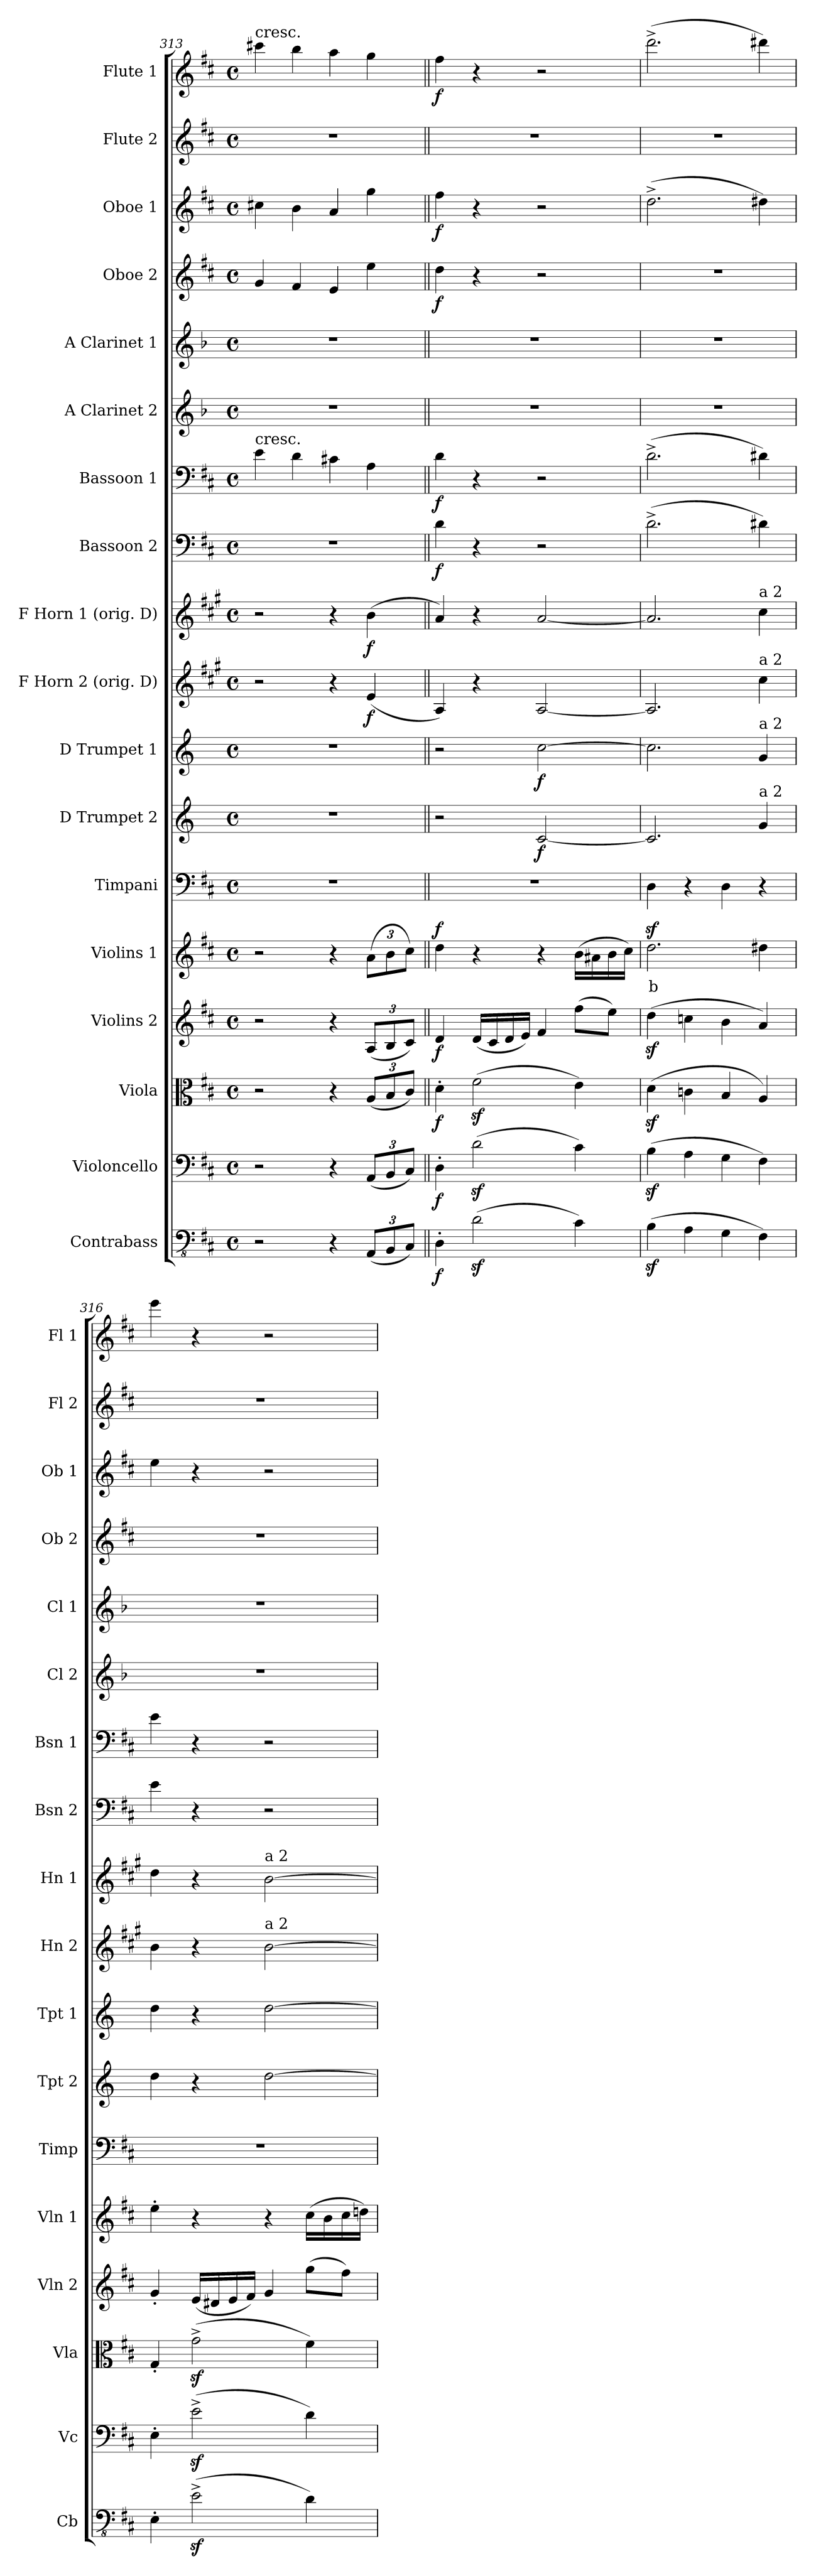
**kern	**dynam	**kern	**dynam	**kern	**dynam	**kern	**dynam	**kern	**text	**dynam	**kern	**kern	**dynam	**kern	**dynam	**kern	**dynam	**kern	**dynam	**kern	**dynam	**kern	**dynam	**kern	**kern	**kern	**dynam	**kern	**dynam	**kern	**kern	**dynam
*part18	*part18	*part17	*part17	*part16	*part16	*part15	*part15	*part14	*part14	*part14	*part13	*part12	*part12	*part11	*part11	*part10	*part10	*part9	*part9	*part8	*part8	*part7	*part7	*part6	*part5	*part4	*part4	*part3	*part3	*part2	*part1	*part1
*staff18	*staff18	*staff17	*staff17	*staff16	*staff16	*staff15	*staff15	*staff14	*staff14	*staff14	*staff13	*staff12	*staff12	*staff11	*staff11	*staff10	*staff10	*staff9	*staff9	*staff8	*staff8	*staff7	*staff7	*staff6	*staff5	*staff4	*staff4	*staff3	*staff3	*staff2	*staff1	*staff1
*I"Contrabass	*	*I"Violoncello	*	*I"Viola	*	*I"Violins 2	*	*I"Violins 1	*	*	*I"Timpani	*I"D Trumpet 2	*	*I"D Trumpet 1	*	*I"F Horn 2 (orig.  D)	*	*I"F Horn 1 (orig.  D)	*	*I"Bassoon 2	*	*I"Bassoon 1	*	*I"A Clarinet 2	*I"A Clarinet 1	*I"Oboe 2	*	*I"Oboe 1	*	*I"Flute 2	*I"Flute 1	*
*I'Cb	*	*I'Vc	*	*I'Vla	*	*I'Vln 2	*	*I'Vln 1	*	*	*I'Timp	*I'Tpt 2	*	*I'Tpt 1	*	*I'Hn 2	*	*I'Hn 1	*	*I'Bsn 2	*	*I'Bsn 1	*	*I'Cl 2	*I'Cl 1	*I'Ob 2	*	*I'Ob 1	*	*I'Fl 2	*I'Fl 1	*
!!LO:PB:g=z
*clefFv4	*	*clefF4	*	*clefC3	*	*clefG2	*	*clefG2	*	*	*clefF4	*clefG2	*	*clefG2	*	*clefG2	*	*clefG2	*	*clefF4	*	*clefF4	*	*clefG2	*clefG2	*clefG2	*	*clefG2	*	*clefG2	*clefG2	*
*	*	*	*	*	*	*	*	*	*	*	*	*ITrd-1c-2	*	*ITrd-1c-2	*	*ITrd4c7	*	*ITrd4c7	*	*	*	*	*	*ITrd2c3	*ITrd2c3	*	*	*	*	*	*	*
*k[f#c#]	*	*k[f#c#]	*	*k[f#c#]	*	*k[f#c#]	*	*k[f#c#]	*	*	*k[f#c#]	*k[f#c#]	*	*k[f#c#]	*	*k[f#c#]	*	*k[f#c#]	*	*k[f#c#]	*	*k[f#c#]	*	*k[f#c#]	*k[f#c#]	*k[f#c#]	*	*k[f#c#]	*	*k[f#c#]	*k[f#c#]	*
*M4/4	*	*M4/4	*	*M4/4	*	*M4/4	*	*M4/4	*	*	*M4/4	*M4/4	*	*M4/4	*	*M4/4	*	*M4/4	*	*M4/4	*	*M4/4	*	*M4/4	*M4/4	*M4/4	*	*M4/4	*	*M4/4	*M4/4	*
*met(c)	*	*met(c)	*	*met(c)	*	*met(c)	*	*met(c)	*	*	*met(c)	*met(c)	*	*met(c)	*	*met(c)	*	*met(c)	*	*met(c)	*	*met(c)	*	*met(c)	*met(c)	*met(c)	*	*met(c)	*	*met(c)	*met(c)	*
=313	=313	=313	=313	=313	=313	=313	=313	=313	=313	=313	=313	=313	=313	=313	=313	=313	=313	=313	=313	=313	=313	=313	=313	=313	=313	=313	=313	=313	=313	=313	=313	=313
!	!	!	!	!	!	!	!	!	!	!	!	!	!	!	!	!	!	!	!	!	!	!	!	!	!	!	!	!	!	!	!LO:TX:a:t=cresc.	!
!	!	!	!	!	!	!	!	!	!	!	!	!	!	!	!	!	!	!	!	!	!	!LO:TX:a:t=cresc.	!	!	!	!	!	!	!	!	!	!
2r	.	2r	.	2r	.	2r	.	2r	.	.	1r	1r	.	1r	.	2r	.	2r	.	1r	.	4e\	.	1r	1r	4g/	.	4cc#X\	.	1r	4ccc#X\	.
.	.	.	.	.	.	.	.	.	.	.	.	.	.	.	.	.	.	.	.	.	.	4d\	.	.	.	4f#/	.	4b\	.	.	4bb\	.
4r	.	4r	.	4r	.	4r	.	4r	.	.	.	.	.	.	.	4r	.	4r	.	.	.	4c#X\	.	.	.	4e/	.	4a/	.	.	4aa\	.
*Xbrackettup	*	*Xbrackettup	*	*Xbrackettup	*	*Xbrackettup	*	*Xbrackettup	*	*	*	*	*	*	*	*	*	*	*	*	*	*	*	*	*	*	*	*	*	*	*	*
!	!	!	!	!	!	!	!	!	!	!	!	!	!	!	!	!	!LO:DY:b	!	!LO:DY:b	!	!	!	!	!	!	!	!	!	!	!	!	!
(<12AAA/L	.	(<12AA/L	.	(<12A/L	.	(<12A/L	.	(>12a\L	.	.	.	.	.	.	.	(<4A/	f	(>4e\	f	.	.	4A\	.	.	.	4ee\	.	4gg\	.	.	4gg\	.
12BBB/	.	12BB/	.	12B/	.	12B/	.	12b\	.	.	.	.	.	.	.	.	.	.	.	.	.	.	.	.	.	.	.	.	.	.	.	.
12CC#/J)	.	12C#/J)	.	12c#/J)	.	12c#/J)	.	12cc#\J)	.	.	.	.	.	.	.	.	.	.	.	.	.	.	.	.	.	.	.	.	.	.	.	.
=314||	=314||	=314||	=314||	=314||	=314||	=314||	=314||	=314||	=314||	=314||	=314||	=314||	=314||	=314||	=314||	=314||	=314||	=314||	=314||	=314||	=314||	=314||	=314||	=314||	=314||	=314||	=314||	=314||	=314||	=314||	=314||	=314||
!	!LO:DY:b	!	!LO:DY:b	!	!LO:DY:b	!	!LO:DY:b	!	!	!LO:DY:b	!	!	!	!	!	!	!	!	!	!	!LO:DY:b	!	!LO:DY:b	!	!	!	!LO:DY:b	!	!LO:DY:b	!	!	!LO:DY:b
4DD'\	f	4D'\	f	4d'\	f	4d/	f	4dd\	.	f	1r	2r	.	2r	.	4D/)	.	4d/)	.	4d\	f	4d\	f	1r	1r	4dd\	f	4ff#\	f	1r	4ff#\	f
(>2Dz<\	.	(>2dz<\	.	(>2f#z<\	.	(<16d/LL	.	4r	.	.	.	.	.	.	.	4r	.	4r	.	4r	.	4r	.	.	.	4r	.	4r	.	.	4r	.
.	.	.	.	.	.	16c#/	.	.	.	.	.	.	.	.	.	.	.	.	.	.	.	.	.	.	.	.	.	.	.	.	.	.
.	.	.	.	.	.	16d/	.	.	.	.	.	.	.	.	.	.	.	.	.	.	.	.	.	.	.	.	.	.	.	.	.	.
.	.	.	.	.	.	16e/JJ)	.	.	.	.	.	.	.	.	.	.	.	.	.	.	.	.	.	.	.	.	.	.	.	.	.	.
!	!	!	!	!	!	!	!	!	!	!	!	!	!LO:DY:b	!	!LO:DY:b	!	!	!	!	!	!	!	!	!	!	!	!	!	!	!	!	!
.	.	.	.	.	.	4f#/	.	4r	.	.	.	[2d/	f	[2dd\	f	[2D/	.	[2d/	.	2r	.	2r	.	.	.	2r	.	2r	.	.	2r	.
4C#\)	.	4c#\)	.	4e\)	.	(>8ff#\L	.	(>16b\LL	.	.	.	.	.	.	.	.	.	.	.	.	.	.	.	.	.	.	.	.	.	.	.	.
.	.	.	.	.	.	.	.	16a#X\	.	.	.	.	.	.	.	.	.	.	.	.	.	.	.	.	.	.	.	.	.	.	.	.
.	.	.	.	.	.	8ee\J)	.	16b\	.	.	.	.	.	.	.	.	.	.	.	.	.	.	.	.	.	.	.	.	.	.	.	.
.	.	.	.	.	.	.	.	16cc#\JJ)	.	.	.	.	.	.	.	.	.	.	.	.	.	.	.	.	.	.	.	.	.	.	.	.
=315	=315	=315	=315	=315	=315	=315	=315	=315	=315	=315	=315	=315	=315	=315	=315	=315	=315	=315	=315	=315	=315	=315	=315	=315	=315	=315	=315	=315	=315	=315	=315	=315
!	!	!	!	!	!	!	!	!	!LO:LY:b:color=#FF0000	!	!	!	!	!	!	!	!	!	!	!	!	!	!	!	!	!	!	!	!	!	!	!
(>4BBz<\	.	(>4Bz<\	.	(>4dz<\	.	(>4ddz<\	.	2.ddz<\	b	.	4D\	2.d/]	.	2.dd\]	.	2.D/]	.	2.d/]	.	(>2.d^\	.	(>2.d^\	.	1r	1r	1r	.	(>2.dd^\	.	1r	(>2.ddd^\	.
4AA\	.	4A\	.	4cn\	.	4ccn\	.	.	.	.	4r	.	.	.	.	.	.	.	.	.	.	.	.	.	.	.	.	.	.	.	.	.
4GG\	.	4G\	.	4B/	.	4b\	.	.	.	.	4D\	.	.	.	.	.	.	.	.	.	.	.	.	.	.	.	.	.	.	.	.	.
!	!	!	!	!	!	!	!	!	!	!	!	!	!	!	!	!	!	!LO:TX:a:t=a 2	!	!	!	!	!	!	!	!	!	!	!	!	!	!
!	!	!	!	!	!	!	!	!	!	!	!	!	!	!	!	!LO:TX:a:t=a 2	!	!	!	!	!	!	!	!	!	!	!	!	!	!	!	!
!	!	!	!	!	!	!	!	!	!	!	!	!	!	!LO:TX:a:t=a 2	!	!	!	!	!	!	!	!	!	!	!	!	!	!	!	!	!	!
!	!	!	!	!	!	!	!	!	!	!	!	!LO:TX:a:t=a 2	!	!	!	!	!	!	!	!	!	!	!	!	!	!	!	!	!	!	!	!
4FF#\)	.	4F#\)	.	4A/)	.	4a/)	.	4dd#X\	.	.	4r	4a/	.	4a/	.	4f#\	.	4f#\	.	4d#X\)	.	4d#X\)	.	.	.	.	.	4dd#X\)	.	.	4ddd#X\)	.
=316	=316	=316	=316	=316	=316	=316	=316	=316	=316	=316	=316	=316	=316	=316	=316	=316	=316	=316	=316	=316	=316	=316	=316	=316	=316	=316	=316	=316	=316	=316	=316	=316
4EE'\	.	4E'\	.	4G'/	.	4g'/	.	4ee'\	.	.	1r	4ee\	.	4ee\	.	4e\	.	4g\	.	4e\	.	4e\	.	1r	1r	1r	.	4ee\	.	1r	4eee\	.
(>2Ez<^\	.	(>2ez<^\	.	(>2gz<^\	.	(<16e/LL	.	4r	.	.	.	4r	.	4r	.	4r	.	4r	.	4r	.	4r	.	.	.	.	.	4r	.	.	4r	.
.	.	.	.	.	.	16d#X/	.	.	.	.	.	.	.	.	.	.	.	.	.	.	.	.	.	.	.	.	.	.	.	.	.	.
.	.	.	.	.	.	16e/	.	.	.	.	.	.	.	.	.	.	.	.	.	.	.	.	.	.	.	.	.	.	.	.	.	.
.	.	.	.	.	.	16f#/JJ)	.	.	.	.	.	.	.	.	.	.	.	.	.	.	.	.	.	.	.	.	.	.	.	.	.	.
!	!	!	!	!	!	!	!	!	!	!	!	!	!	!	!	!	!	!LO:TX:a:t=a 2	!	!	!	!	!	!	!	!	!	!	!	!	!	!
!	!	!	!	!	!	!	!	!	!	!	!	!	!	!	!	!LO:TX:a:t=a 2	!	!	!	!	!	!	!	!	!	!	!	!	!	!	!	!
.	.	.	.	.	.	4g/	.	4r	.	.	.	[2ee\	.	[2ee\	.	[2e\	.	[2e\	.	2r	.	2r	.	.	.	.	.	2r	.	.	2r	.
4D\)	.	4d\)	.	4f#\)	.	(>8gg\L	.	(>16cc#\LL	.	.	.	.	.	.	.	.	.	.	.	.	.	.	.	.	.	.	.	.	.	.	.	.
.	.	.	.	.	.	.	.	16b\	.	.	.	.	.	.	.	.	.	.	.	.	.	.	.	.	.	.	.	.	.	.	.	.
.	.	.	.	.	.	8ff#\J)	.	16cc#\	.	.	.	.	.	.	.	.	.	.	.	.	.	.	.	.	.	.	.	.	.	.	.	.
.	.	.	.	.	.	.	.	16ddn\JJ)	.	.	.	.	.	.	.	.	.	.	.	.	.	.	.	.	.	.	.	.	.	.	.	.
=	=	=	=	=	=	=	=	=	=	=	=	=	=	=	=	=	=	=	=	=	=	=	=	=	=	=	=	=	=	=	=	=
*-	*-	*-	*-	*-	*-	*-	*-	*-	*-	*-	*-	*-	*-	*-	*-	*-	*-	*-	*-	*-	*-	*-	*-	*-	*-	*-	*-	*-	*-	*-	*-	*-
